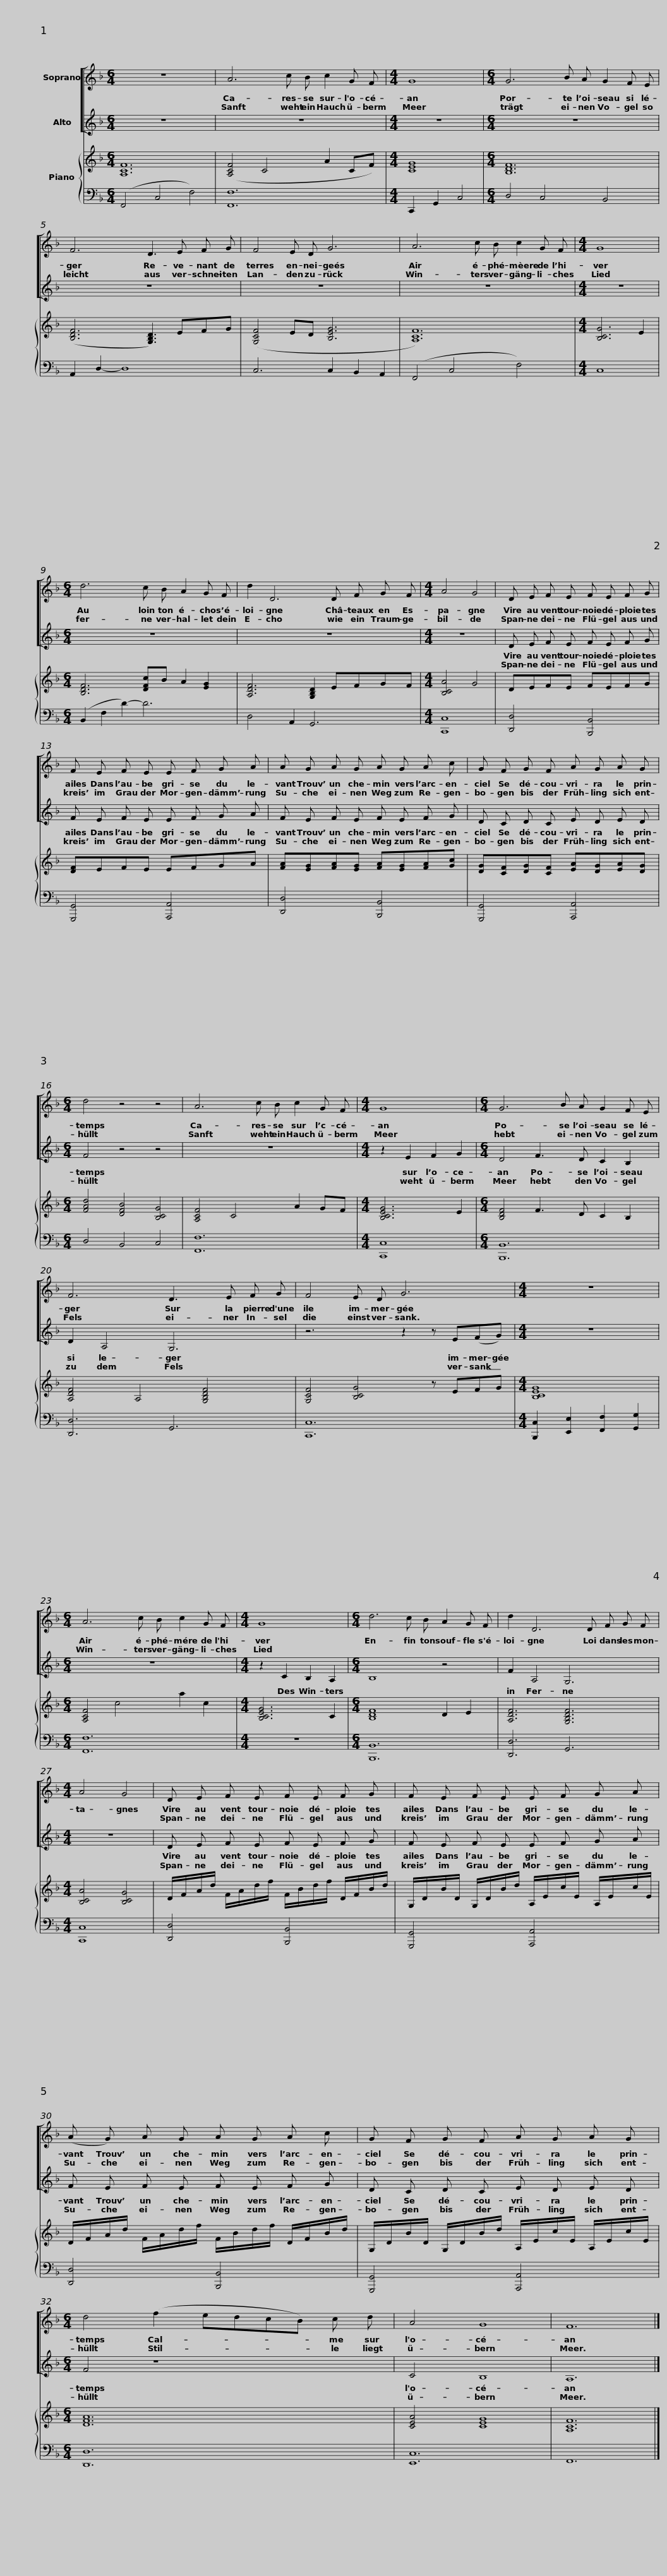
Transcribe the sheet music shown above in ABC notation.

X:1
%%score [ 1 2 ] { 3 | 4 }
L:1/8
M:6/4
I:linebreak $
K:F
V:1 treble
V:2 treble
V:3 treble
V:4 bass
V:1
 z12 | A6 c B c2 G F |[M:4/4] G8 |[M:6/4] G6 B A G2 F E | F6 D3 E F G |$ %5
 F4 E D G6 | A6 c B c2 G F |[M:4/4] G8 |[M:6/4] d6 c B A2 G F |$ d2 D6 D F G F | %10
[M:4/4] A4 G4 | D E F E F E F G |$ F E F E E F G A | A G A G A G A c |$ G F G F A G A G | %15
[M:6/4] d4 z4 z4 | A6 c B c2 G F |[M:4/4] G8 |$[M:6/4] G6 B A G2 F E | F6 D3 E F G | %20
 F4 E D G6 |$[M:4/4] z8 |[M:6/4] A6 c B c2 G F |[M:4/4] G8 |[M:6/4] d6 c B A2 G F |$ %25
 d2 D6 D F G F |[M:4/4] A4 G4 | D E F E F E F G |$ F E F E E F G A | (A G) A G A G A c | %30
 G F G F A G A G |$[M:6/4] d4 (f2 edcB) c d | A4 G8 | F12 |] %34
V:2
 z12 | z12 |[M:4/4] z8 |[M:6/4] z12 | z12 |$ %5
 z12 | z12 |[M:4/4] z8 |[M:6/4] z12 |$ z12 | %10
[M:4/4] z8 | D E F E F E F G |$ F E F E E F G A | F E F E F E F G |$ D C D C E D E D | %15
[M:6/4] F4 z4 z4 | z12 |[M:4/4] z2 E2 F2 G2 |$[M:6/4] D4 F3 D C2 B,2 | D2 A,4 G,6 | %20
 z6 z2 z E(FG) |$[M:4/4] z8 |[M:6/4] z12 |[M:4/4] z2 C2 B,2 A,2 |[M:6/4] B,8 z4 |$ %25
 F2 A,4 G,6 |[M:4/4] z8 | D E F E F E F G |$ F E F E E F G A | F E F E F E F G | %30
 D C D C E D E D |$[M:6/4] F4 z8 | C4 B,8 | A,12 |] %34
V:3
 [A,CF]12 | ([A,CF]4 C4 A2 CF) |[M:4/4] [CEG]8 |[M:6/4] [B,DF]12 | ([B,DF]6 [G,B,D]3) EFG |$ %5
 ([G,CF]4 ED [B,EG]6 | [A,CF]12) |[M:4/4] [B,CG]6 E2 |[M:6/4] [B,DF]6 [DFc]B A2 [EG]2 |$ [A,DF]6 [G,B,D]2 EFGF | %10
[M:4/4] [B,CA]4 G4 | DEFE FEFG |$ [DF]EFE EFGA | [FA][EG][FA][EG] [FA][EG][FA][Gc] |$ [DG][CF][DG][CF] [EA][DG][EA][DG] | %15
[M:6/4] [FAd]4 [DFB]4 [B,CG]4 | [A,CF]4 C4 A2 GF |[M:4/4] [B,CEG]6 E2 |$[M:6/4] [B,DF]4 F3 D C2 B,2 | [A,DF]4 A,4 [G,B,DF]4 | %20
 [G,CF]4 [B,CG]4 z EFG |$[M:4/4] [B,CEG]8 |[M:6/4] [A,CF]4 c4 a2 c2 |[M:4/4] [B,CEG]6 C2 |[M:6/4] [B,DF]8 D2 E2 |$ %25
 [A,DF]6 [G,B,DF]6 |[M:4/4] [B,CA]4 [B,CG]4 | D/F/A/d/ F/A/d/f/ F/B/d/f/ D/F/B/d/ |$ G,/D/B/D/ G,/D/B/d/ A,/E/c/E/ A,/E/c/E/ | D/F/A/d/ F/A/d/f/ F/B/d/f/ D/F/B/d/ | %30
 G,/D/B/D/ G,/D/B/d/ A,/E/c/E/ A,/E/c/E/ |$[M:6/4] [DFA]12 | [CEA]4 [CEG]8 | [A,CF]12 |] %34
V:4
 (F,,4 C,4 F,4) | [F,,F,]12 |[M:4/4] C,,2 G,,2 C,4 |[M:6/4] D,4 C,4 B,,4 | A,,2 D,2- D,8 |$ %5
 C,6 C,2 B,,2 A,,2 | (F,,4 C,4 F,4) |[M:4/4] C,8 |[M:6/4] (B,,2 F,2 D2-) D6 |$ D,4 A,,2 G,,6 | %10
[M:4/4] [C,,C,]8 | [D,,D,]4 [B,,,B,,]4 |$ [G,,,G,,]4 [A,,,A,,]4 | [D,,D,]4 [B,,,B,,]4 |$ [G,,,G,,]4 [A,,,A,,]4 | %15
[M:6/4] D,4 B,,4 C,4 | [F,,F,]12 |[M:4/4] [C,,C,]8 |$[M:6/4] [B,,,B,,]12 | [D,,D,]6 G,,6 | %20
 [C,,C,]12 |$[M:4/4] [B,,,C,]2 [E,,E,]2 [F,,F,]2 [G,,G,]2 |[M:6/4] [F,,F,]12 |[M:4/4] z8 |[M:6/4] [B,,,B,,]12 |$ %25
 [D,,D,]6 G,,6 |[M:4/4] [C,,C,]8 | [D,,D,]4 [B,,,B,,]4 |$ [G,,,G,,]4 [A,,,A,,]4 | [D,,D,]4 [B,,,B,,]4 | %30
 [G,,,G,,]4 [A,,,A,,]4 |$[M:6/4] [D,,D,]12 | [E,,C,]12 | F,,12 |] %34
